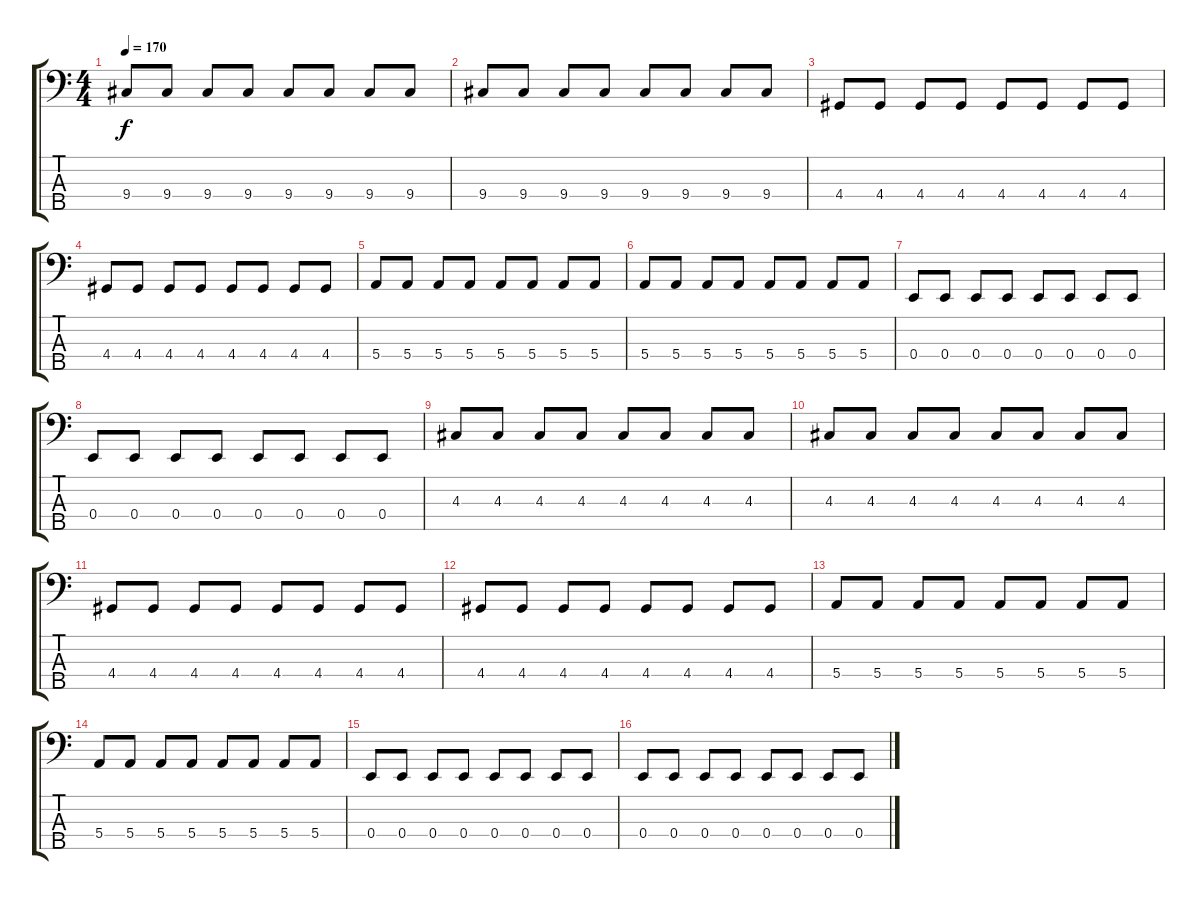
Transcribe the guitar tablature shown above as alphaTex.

\track "" {instrument electricbassfinger}
\staff {score tabs}
\tuning (G2 D2 A1 E1 B0) {hide}
\ts (4 4)
\tempo 170
\clef f4
\ks c
9.4.8{dy f} 9.4.8 9.4.8 9.4.8 9.4.8 9.4.8 9.4.8 9.4.8 |
9.4.8 9.4.8 9.4.8 9.4.8 9.4.8 9.4.8 9.4.8 9.4.8 |
4.4.8 4.4.8 4.4.8 4.4.8 4.4.8 4.4.8 4.4.8 4.4.8 |
4.4.8 4.4.8 4.4.8 4.4.8 4.4.8 4.4.8 4.4.8 4.4.8 |
5.4.8 5.4.8 5.4.8 5.4.8 5.4.8 5.4.8 5.4.8 5.4.8 |
5.4.8 5.4.8 5.4.8 5.4.8 5.4.8 5.4.8 5.4.8 5.4.8 |
0.4.8 0.4.8 0.4.8 0.4.8 0.4.8 0.4.8 0.4.8 0.4.8 |
0.4.8 0.4.8 0.4.8 0.4.8 0.4.8 0.4.8 0.4.8 0.4.8 |
4.3.8 4.3.8 4.3.8 4.3.8 4.3.8 4.3.8 4.3.8 4.3.8 |
4.3.8 4.3.8 4.3.8 4.3.8 4.3.8 4.3.8 4.3.8 4.3.8 |
4.4.8 4.4.8 4.4.8 4.4.8 4.4.8 4.4.8 4.4.8 4.4.8 |
4.4.8 4.4.8 4.4.8 4.4.8 4.4.8 4.4.8 4.4.8 4.4.8 |
5.4.8 5.4.8 5.4.8 5.4.8 5.4.8 5.4.8 5.4.8 5.4.8 |
5.4.8 5.4.8 5.4.8 5.4.8 5.4.8 5.4.8 5.4.8 5.4.8 |
0.4.8 0.4.8 0.4.8 0.4.8 0.4.8 0.4.8 0.4.8 0.4.8 |
0.4.8 0.4.8 0.4.8 0.4.8 0.4.8 0.4.8 0.4.8 0.4.8
